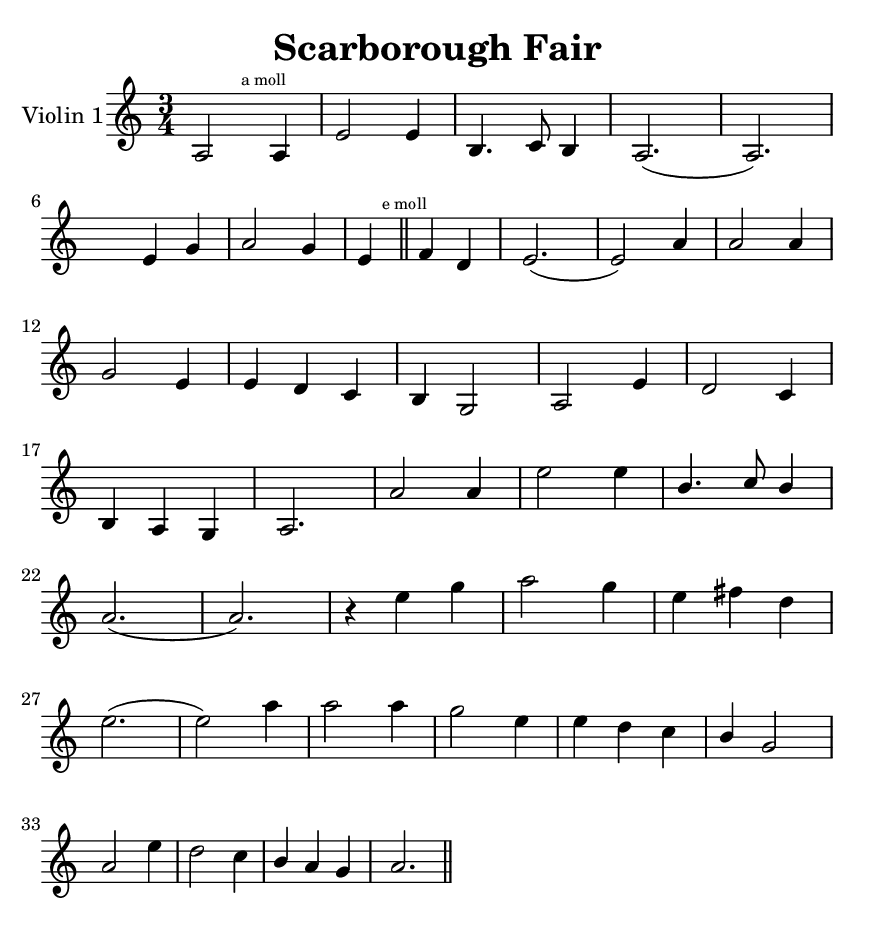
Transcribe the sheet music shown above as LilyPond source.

\version "2.18.2"


\header {
    title = "Scarborough Fair"
    subsubtitle = ""
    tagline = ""
    % tagline = \markup {
    %     Engraved at
    %     \simple #(strftime "%Y-%m-%d" (localtime (current-time)))
    %     with \with-url #"http://lilypond.org/"
    %     \line { LilyPond \simple #(lilypond-version) (http://lilypond.org/) }
    % }
}

\paper {
    fonts = #
    (make-pango-font-tree
     "Century Schoolbook L"
     "Century Schoolbook L"
     "Century Schoolbook L"
     (/ (* staff-height pt) 2.5))

    #(set-paper-size "a5")
}

\layout {
    % ragged-right = ##t
    ragged-last = ##t
}

\score {
    \new StaffGroup \relative a' \repeat volta 1 {
        \set Staff.instrumentName = #"Violin 1"
        % \override Glissando.style = #'trill
        \time 3/4
        \numericTimeSignature
        \override MultiMeasureRest.expand-limit = #2
        \override MultiMeasureRest.staff-position = #2
        % \omit Accidental  % omit natural marks (Auflösungszeichen) - alternativ: b8 -> bes8

        a,2 \mark \markup { \teeny "a moll" } a4 |
        e'2 e4 |
        b4. c8 b4 |
        a2.( a2.) |
        \break

        \skip4 e'4  g4 |
        a2 g4 |

        e4 \mark \markup { \teeny "e moll" }  \bar "||"
        \relative e,
        f'' d |
        e2.( e2) a4 |
        a2 a4 |
        \break

        g2 e4 |
        e d c |
        b g2 |
        a2 e'4 |
        d2 c4 |

        \break

        b a g |
        a2. |
        a'2 a4 |
        e'2 e4 |
        \stemUp
        b4. c8  b4 |

        \stemNeutral
        \break


        a2.( a2.) |
        r4 e'4 g |
        a2 g4 |
        e fis d |

        \break

        e2.( e2) a4 |
        a2 a4 |
        g2 e4 |
        e d c |
        \stemUp
        b g2
        \stemNeutral

        \break

        a2 e'4 |
        d2 c4 |
        \stemUp
        b a g |
        \stemNeutral

        a2. \bar "||"

    }
}